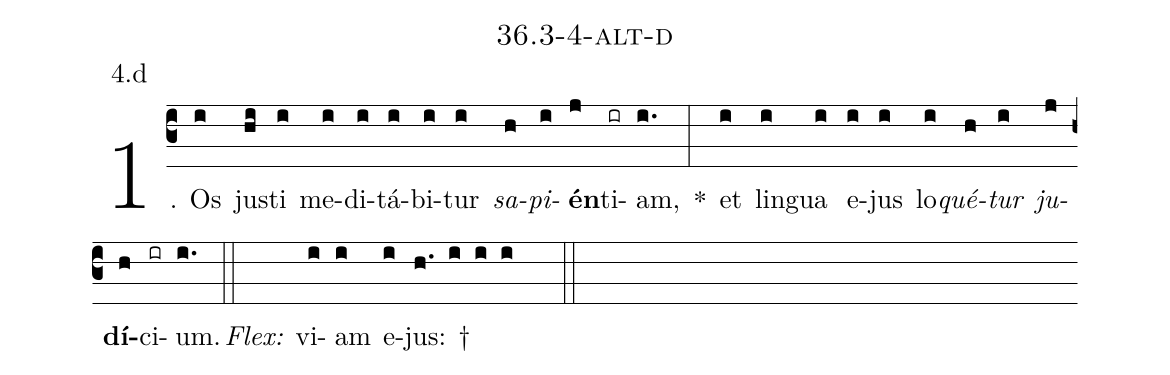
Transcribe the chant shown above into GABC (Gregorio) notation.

name: 36.3-4-alt-d;
annotation: 4.d;
%%
(c3)1. Os(i) jus(hi)ti(i) me(i)di(i)tá(i)bi(i)tur(i) <i>sa</i>(h)<i>pi</i>(i)<b>én</b>(j)ti(ir)am,(i.) *(:) et(i) lin(i)gua(i) e(i)jus(i) lo(i)<i>qué</i>(h)<i>tur</i>(i) <i>ju</i>(j)<b>dí</b>(h)ci(ir)um.(i.) (::)
<i>Flex:</i>()  vi(i)am(i) e(i)jus: †(h. i i i  ::)

%E(i) u(h) o(i) u(j) a(h) e.(i.) (::)
